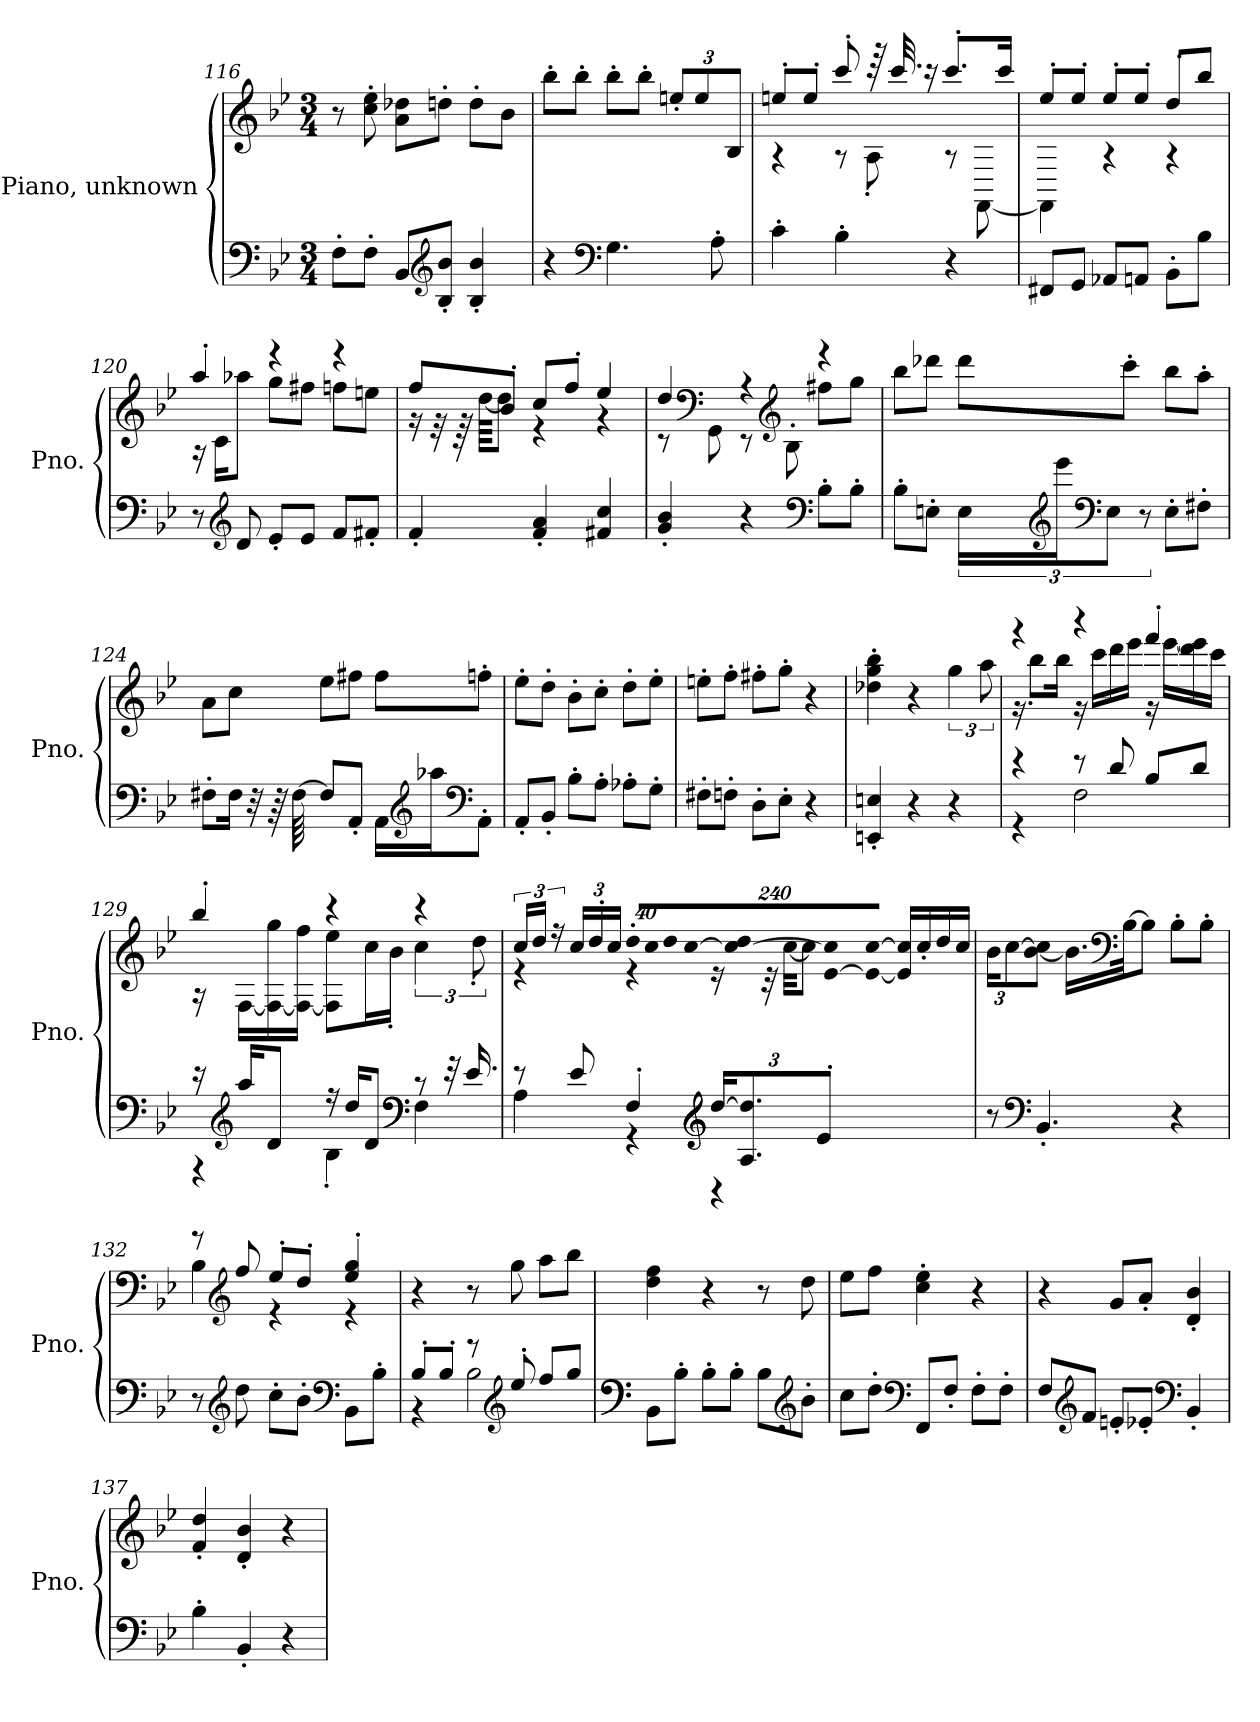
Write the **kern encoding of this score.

**kern	**kern
*part1	*part1
*staff2	*staff1
*I"Piano, unknown	*
*I'Pno.	*
*clefF4	*clefG2
*k[b-e-]	*k[b-e-]
*M3/4	*M3/4
=116	=116
8F'\L	8r
8F'\J	8cc\' 8ee-\'
8BB-/L	8a\ 8dd-X\L
*clefG2	*
8B-/' 8b-/'J	8ddn'\J
4B-/' 4b-/'	8dd'\L
.	8b-\J
=117	=117
4r	8bb-'\L
.	8bb-'\J
*clefF4	*
4.G\	8bb-'\L
.	8bb-'\J
*	*Xbrackettup
.	12een'/L
.	12ee/
8A'\	.
.	12B-/J
=118	=118
*	*^
4c'\	8een'/L	4r
.	8ee'/J	.
4B-'\	8ccc'/	8r
.	64r	8A'\
.	32.ccc/	.
.	16r	.
4r	8.ccc'/L	8r
.	.	[8FF\
.	16ccc/Jk	.
!!LO:LB:g=z	!!
=119	=119	=119
8FF#X/L	8ee-'/L	4FF\]
8GG/J	8ee-'/J	.
8AA-X/L	8ee-'/L	4r
8AAn/J	8ee-'/J	.
8BB-'\L	8dd'/L	4r
8B-\J	8bb-/J	.
=120	=120	=120
8r	4aa'/	16r
.	.	16c\KL
*clefG2	*	*
8d/	.	8aa-X\J
8e-'/L	4r	8gg\L
8e-/J	.	8ff#X\J
8f/L	4r	8ffn\L
8f#X'/J	.	8een\J
=121	=121	=121
4f'/	8ff/L	16r
.	.	32r
.	.	64r
.	.	[64dd\KKKL
.	8b-'/J	8dd\J]
4f/' 4a/'	8cc/L	4r
.	8ff'/J	.
4f#X/ 4cc/	4ee-/	4r
=122	=122	=122
4g/' 4b-/'	4dd/	8r
*	*clefF4	*
.	.	8GG\
4r	4r	8r
*	*clefG2	*
.	.	8B-'\
*clefF4	*	*
8B-'\L	4r	8ff#X\L
8B-'\J	.	8gg\J
*	*v	*v
!!LO:LB:g=z
=123	=123
8B-'\L	8bb-\L
8En'\J	8ddd-X\J
24E\LL	8ddd-\L
*clefG2	*
24eee-\J	.
*clefF4	*
12E\J	.
.	8ccc'\J
12r	.
8E'\L	8bb-\L
8F#X'\J	8aa'\J
=124	=124
8F#X'\L	8a\L
16F#\Jk	8cc\J
32r	.
64r	.
[64F#\	.
8F#/L]	8ee-\L
8AA'/J	8ff#X\J
16AA\LL	8ff#\L
*clefG2	*
16aa-X\J	.
*clefF4	*
8AA'\J	8ffn'\J
=125	=125
8AA'/L	8ee-'\L
8BB-'/J	8dd'\J
8B-'\L	8b-'\L
8A'\J	8cc'\J
8A-X'\L	8dd'\L
8G'\J	8ee-'\J
=126	=126
8F#X'\L	8een'\L
8Fn'\J	8ff'\J
8D'\L	8ff#X'\L
8E-'\J	8gg'\J
4r	4r
!!LO:LB:g=z
=127	=127
4EEn/' 4En/'	4dd-X\' 4gg\' 4bb-\'
4r	4r
*	*brackettup
4r	6gg\
.	12aa\
=128	=128
*^	*^
4r	4r	4r	16r
.	.	.	8bb-'\L
.	.	.	16bb-\Jk
8r	2F\	4r	16r
.	.	.	16ccc\LL
8d/	.	.	16ddd\
.	.	.	16eee-\JJ
8B-/L	.	4fff'/	16r
.	.	.	[16eee-\LL
8d/J	.	.	16ddd\ 16eee-\]
.	.	.	16ccc\JJ
=129	=129	=129	=129
16r	4r	4bb-'/	16r
*clefG2	*	*	*
16aa/KL	.	.	[16F\LL
8d/J	.	.	16F\_ 16gg\
.	.	.	16F\_ 16ff\JJ
16r	4B-'\	4r	8F\] 8ee-\L
16dd/KL	.	.	.
8d/J	.	.	16cc\L
.	.	.	16b-'\JJ
*clefF4	*	*	*
8r	4F\	4r	6cc\
32r	.	.	.
16.e-/	.	.	.
.	.	.	12dd'\
!!LO:PB:g=z	!!
=130	=130	=130	=130
8r	4A\	24cc/LL	4r
.	.	24dd/JJ	.
.	.	24r	.
*	*	*Xbrackettup	*
8e-/	.	24cc/LL	.
.	.	24dd'/	.
.	.	24cc/JJ	.
!	!	!LO:N:vis=32	!
4F'/	4r	640%23dd'/LLL	4r
!	!	!LO:N:vis=32	!
.	.	640%23cc/J	.
!	!	!LO:N:vis=16	!
.	.	1920%137dd/	.
!	!	!LO:N:vis=64	!
.	.	[960%17cc/LL	.
!	!	!LO:N:vis=64	!
.	.	960%17cc/_ 960%17dd/J	.
!	!	!LO:N:vis=32	!
.	.	[640%23e-/ 640%23cc/]	.
!	!	!LO:N:vis=32	!
.	.	640%23e-/_ [640%23cc/JJJ	.
*clefG2	*	*	*
*Xbrackettup	*	*	*
[24dd/KL	4r	.	16r
.	.	16e-/] 16cc/]LL	.
12.A/ 12.dd/]	.	.	.
.	.	.	32r
.	.	16cc'/	.
.	.	.	[32cc\KKL
.	.	.	8cc\J]
.	.	16dd/	.
12e-'/J	.	.	.
.	.	16cc/JJ	.
1920ryy	1920ryy	.	1920ryy
*v	*v	*	*
*	*v	*v
=131	=131
8r	24b-\KL
.	[12cc\
*clefF4	*
4.BB-'/	[8b-\ 8cc\]J
.	16.b-\LL]
*	*clefF4
.	[32B-\JK
.	8B-\J]
4r	8B-'\L
.	8B-'\J
=132	=132
*	*^
8r	8r	4B-\
*clefG2	*clefG2	*
8dd\	8ff/	.
8cc'\L	8ee-'/L	4r
8b-'\J	8dd'/J	.
*clefF4	*	*
8BB-\L	4ee-/' 4gg/'	4r
8B-'\J	.	.
*	*v	*v
!!LO:LB:g=z
=133	=133
*^	*
8B-'/L	4r	4r
8B-'/J	.	.
8r	2B-\	8r
*clefG2	*	*
8ee-'/	.	8gg\
8ff/L	.	8aa\L
8gg/J	.	8bb-\J
*v	*v	*
=134	=134
*clefF4	*
8BB-\L	4dd\ 4ff\
8B-'\J	.
8B-'\L	4r
8B-'\J	.
8B-\L	8r
*clefG2	*
8b-'\J	8dd\
=135	=135
8cc\L	8ee-\L
8dd'\J	8ff\J
*clefF4	*
8FF/L	4cc\' 4ee-\'
8F'/J	.
8F'\L	4r
8F'\J	.
=136	=136
8F/L	4r
*clefG2	*
8f/J	.
8en'/L	8g/L
8e-X'/J	8a'/J
*clefF4	*
4BB-'/	4d/' 4b-/'
=137	=137
4B-'\	4f/' 4dd/'
4BB-'/	4d/' 4b-/'
4r	4r
=	=
*-	*-
